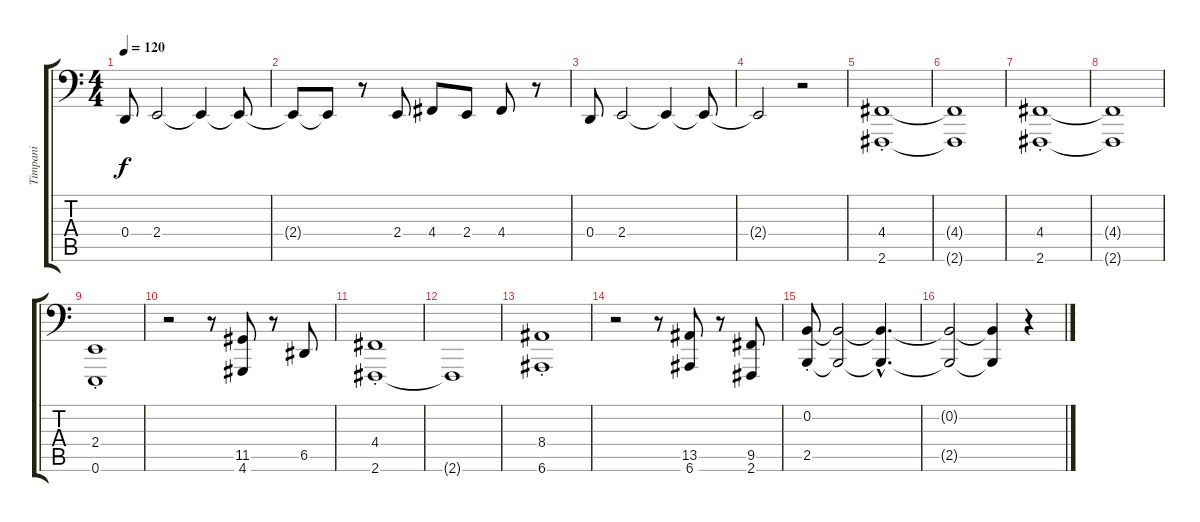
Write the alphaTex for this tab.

\track ("Timpani" "Timpani") {instrument timpani}
\staff {score tabs}
\tuning (E3 B2 G2 D2 A1 E1) {hide}
\ts (4 4)
\tempo 120
\clef f4
\ks c
0.4.8{dy f} 2.4.2 2.4{t}.4 2.4{t}.8 |
2.4{t}.8 2.4{t}.8 r.8 2.4.8 4.4.8 2.4.8 4.4.8 r.8 |
0.4.8 2.4.2 2.4{t}.4 2.4{t}.8 |
2.4{t}.2 r.2 |
(4.4{st} 2.6{st}).1 |
(4.4{t} 2.6{t}).1 |
(4.4{st} 2.6{st}).1 |
(4.4{t} 2.6{t}).1 |
(2.4{st} 0.6{st}).1 |
r.2 r.8 (11.5 4.6).8 r.8 6.5.8 |
(4.4{st} 2.6{st}).1 |
2.6{t}.1 |
(8.4{st} 6.6{st}).1 |
r.2 r.8 (13.5 6.6).8 r.8 (9.5 2.6).8 |
(0.2{st} 2.5{st}).8 (0.2{t} 2.5{t}).2 (0.2{hac t} 2.5{hac t}).4{d} |
(0.2{t} 2.5{t}).2 (0.2{t} 2.5{t}).4 r.4
